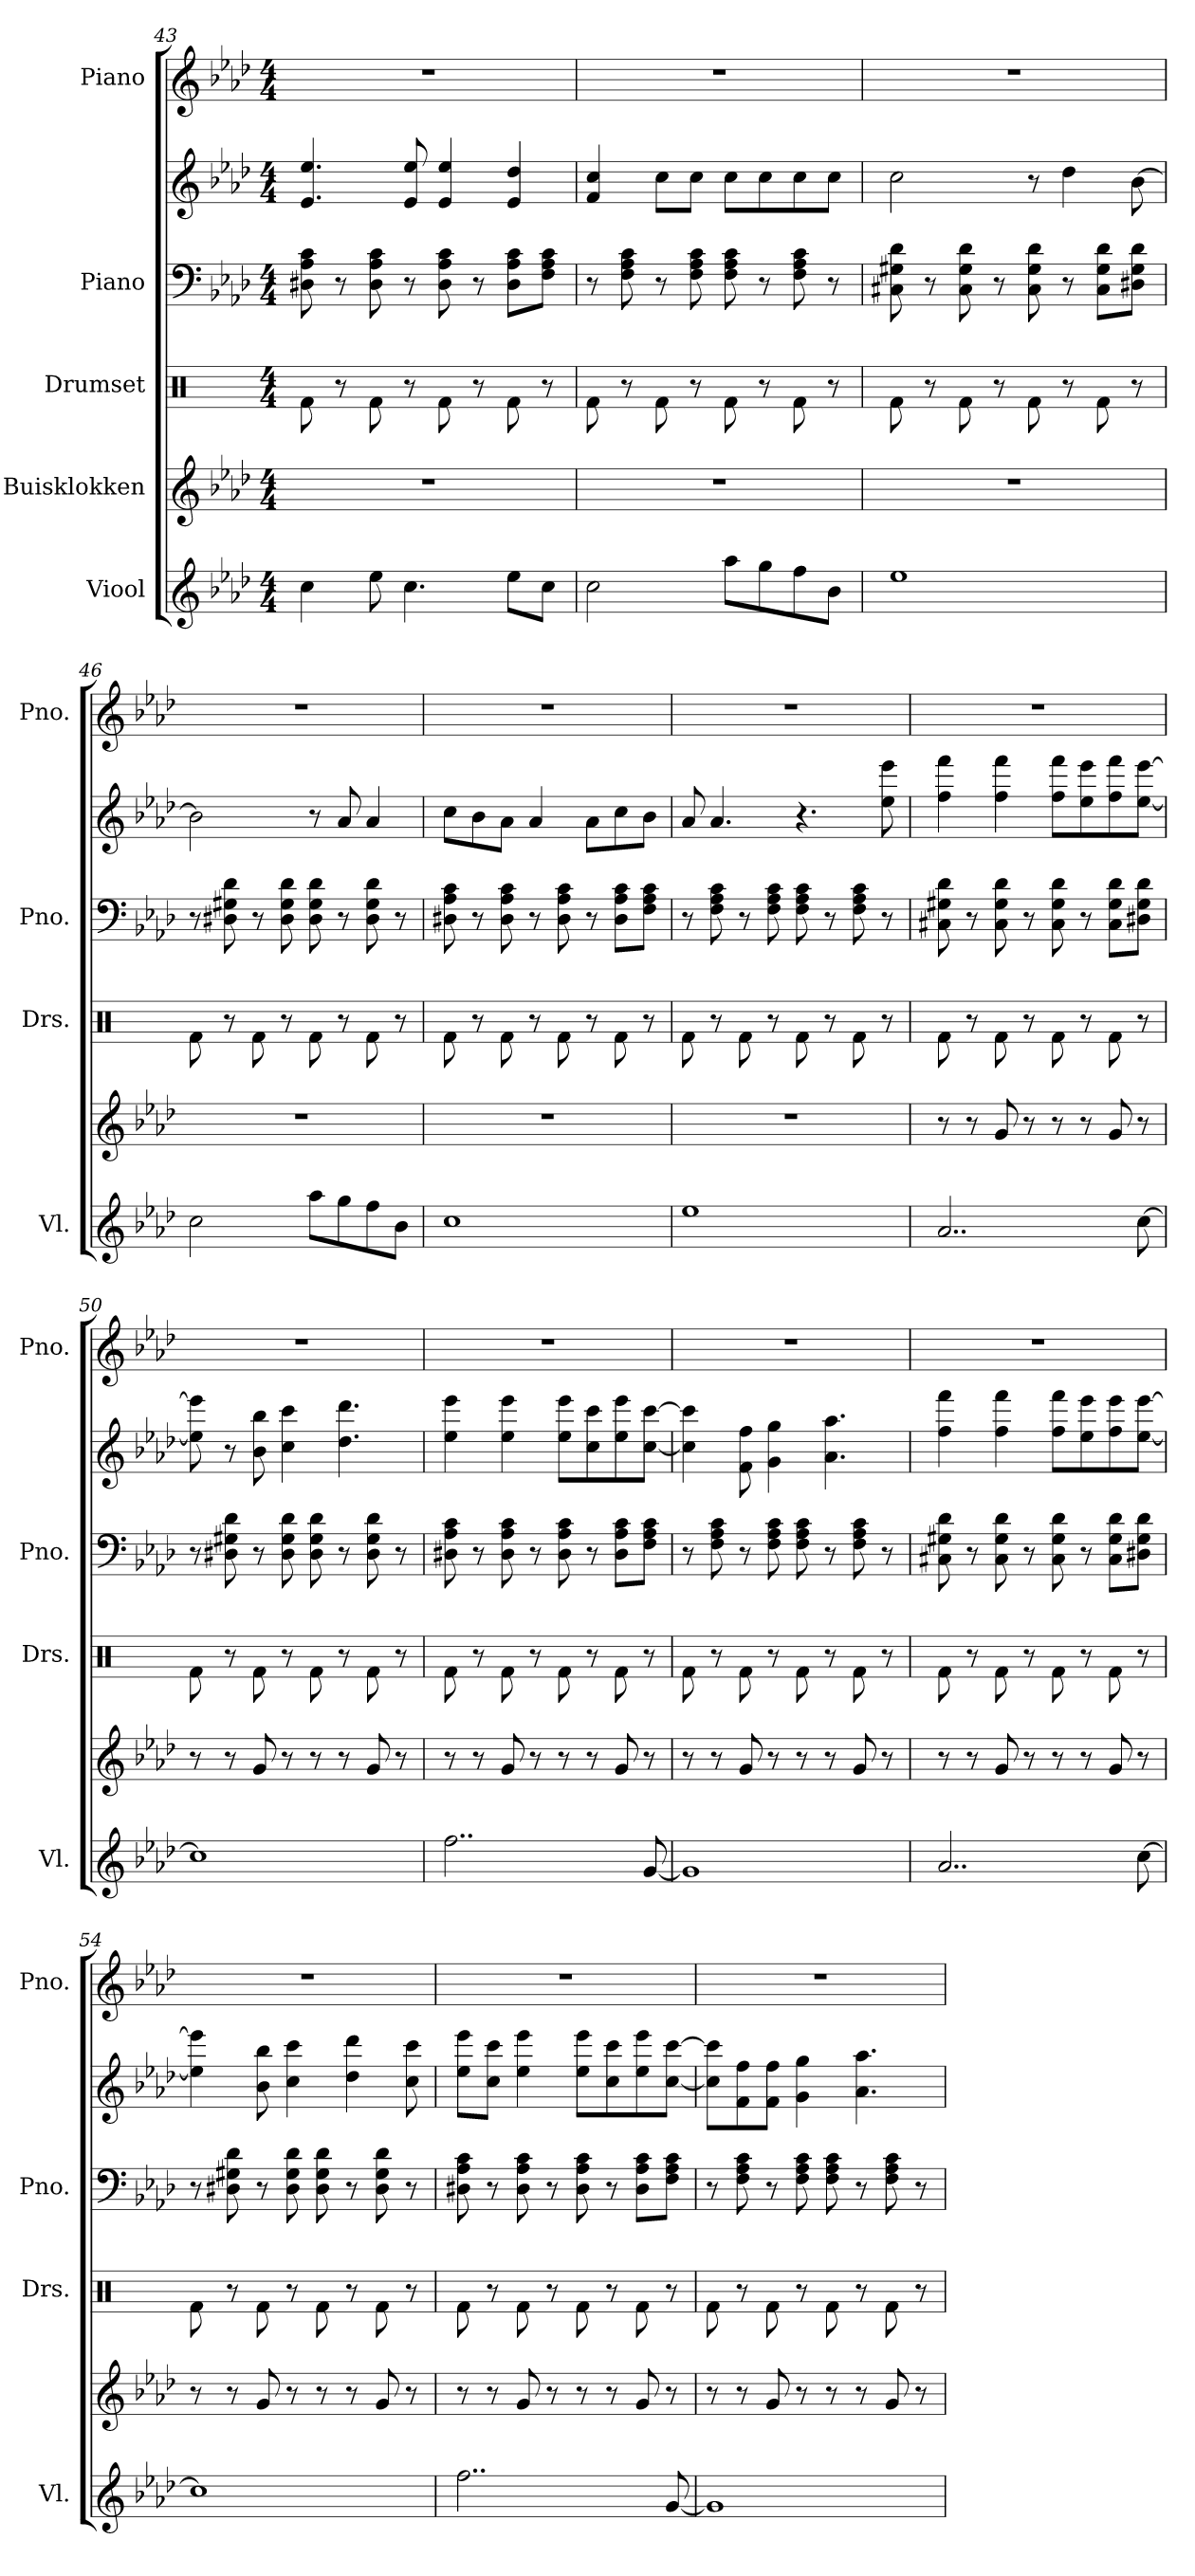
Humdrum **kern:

**kern	**kern	**kern	**kern	**kern	**kern
*part5	*part4	*part3	*part2	*part2	*part1
*staff6	*staff5	*staff4	*staff3	*staff2	*staff1
*I"Viool	*I"Buisklokken	*I"Drumset	*I"Piano	*	*I"Piano
*I'Vl.	*	*I'Drs.	*I'Pno.	*	*I'Pno.
*clefG2	*clefG2	*clefX	*clefF4	*clefG2	*clefG2
*k[b-e-a-d-]	*k[b-e-a-d-]	*k[]	*k[b-e-a-d-]	*k[b-e-a-d-]	*k[b-e-a-d-]
*M4/4	*M4/4	*M4/4	*M4/4	*M4/4	*M4/4
=43	=43	=43	=43	=43	=43
4cc\	1r	8Rf\	8D#X\ 8A-\ 8c\	4.e-/ 4.ee-/	1r
.	.	8r	8r	.	.
8ee-\	.	8Rf\	8D#\ 8A-\ 8c\	.	.
4.cc\	.	8r	8r	8e-/ 8ee-/	.
.	.	8Rf\	8D#\ 8A-\ 8c\	4e-/ 4ee-/	.
.	.	8r	8r	.	.
8ee-\L	.	8Rf\	8D#\ 8A-\ 8c\L	4e-/ 4dd-/	.
8cc\J	.	8r	8F\ 8A-\ 8c\J	.	.
=44	=44	=44	=44	=44	=44
2cc\	1r	8Rf\	8r	4f/ 4cc/	1r
.	.	8r	8F\ 8A-\ 8c\	.	.
.	.	8Rf\	8r	8cc\L	.
.	.	8r	8F\ 8A-\ 8c\	8cc\J	.
8aa-\L	.	8Rf\	8F\ 8A-\ 8c\	8cc\L	.
8gg\	.	8r	8r	8cc\	.
8ff\	.	8Rf\	8F\ 8A-\ 8c\	8cc\	.
8b-\J	.	8r	8r	8cc\J	.
!!LO:LB:g=z
=45	=45	=45	=45	=45	=45
1ee-	1r	8Rf\	8C#X\ 8G#X\ 8d-\	2cc\	1r
.	.	8r	8r	.	.
.	.	8Rf\	8C#\ 8G#\ 8d-\	.	.
.	.	8r	8r	.	.
.	.	8Rf\	8C#\ 8G#\ 8d-\	8r	.
.	.	8r	8r	4dd-\	.
.	.	8Rf\	8C#\ 8G#\ 8d-\L	.	.
.	.	8r	8D#X\ 8G#\ 8d-\J	[8b-\	.
=46	=46	=46	=46	=46	=46
2cc\	1r	8Rf\	8r	2b-\]	1r
.	.	8r	8D#X\ 8G#X\ 8d-\	.	.
.	.	8Rf\	8r	.	.
.	.	8r	8D#\ 8G#\ 8d-\	.	.
8aa-\L	.	8Rf\	8D#\ 8G#\ 8d-\	8r	.
8gg\	.	8r	8r	8a-/	.
8ff\	.	8Rf\	8D#\ 8G#\ 8d-\	4a-/	.
8b-\J	.	8r	8r	.	.
=47	=47	=47	=47	=47	=47
1cc	1r	8Rf\	8D#X\ 8A-\ 8c\	8cc\L	1r
.	.	8r	8r	8b-\	.
.	.	8Rf\	8D#\ 8A-\ 8c\	8a-\J	.
.	.	8r	8r	4a-/	.
.	.	8Rf\	8D#\ 8A-\ 8c\	.	.
.	.	8r	8r	8a-\L	.
.	.	8Rf\	8D#\ 8A-\ 8c\L	8cc\	.
.	.	8r	8F\ 8A-\ 8c\J	8b-\J	.
=48	=48	=48	=48	=48	=48
1ee-	1r	8Rf\	8r	8a-/	1r
.	.	8r	8F\ 8A-\ 8c\	4.a-/	.
.	.	8Rf\	8r	.	.
.	.	8r	8F\ 8A-\ 8c\	.	.
.	.	8Rf\	8F\ 8A-\ 8c\	4.r	.
.	.	8r	8r	.	.
.	.	8Rf\	8F\ 8A-\ 8c\	.	.
.	.	8r	8r	8ee-\ 8eee-\	.
!!LO:PB:g=z
=49	=49	=49	=49	=49	=49
2..a-/	8r	8Rf\	8C#X\ 8G#X\ 8d-\	4ff\ 4fff\	1r
.	8r	8r	8r	.	.
.	8g/	8Rf\	8C#\ 8G#\ 8d-\	4ff\ 4fff\	.
.	8r	8r	8r	.	.
.	8r	8Rf\	8C#\ 8G#\ 8d-\	8ff\ 8fff\L	.
.	8r	8r	8r	8ee-\ 8eee-\	.
.	8g/	8Rf\	8C#\ 8G#\ 8d-\L	8ff\ 8fff\	.
[8cc\	8r	8r	8D#X\ 8G#\ 8d-\J	[8ee-\ [8eee-\J	.
=50	=50	=50	=50	=50	=50
1cc]	8r	8Rf\	8r	8ee-\] 8eee-\]	1r
.	8r	8r	8D#X\ 8G#X\ 8d-\	8r	.
.	8g/	8Rf\	8r	8b-\ 8bb-\	.
.	8r	8r	8D#\ 8G#\ 8d-\	4cc\ 4ccc\	.
.	8r	8Rf\	8D#\ 8G#\ 8d-\	.	.
.	8r	8r	8r	4.dd-\ 4.ddd-\	.
.	8g/	8Rf\	8D#\ 8G#\ 8d-\	.	.
.	8r	8r	8r	.	.
=51	=51	=51	=51	=51	=51
2..ff\	8r	8Rf\	8D#X\ 8A-\ 8c\	4ee-\ 4eee-\	1r
.	8r	8r	8r	.	.
.	8g/	8Rf\	8D#\ 8A-\ 8c\	4ee-\ 4eee-\	.
.	8r	8r	8r	.	.
.	8r	8Rf\	8D#\ 8A-\ 8c\	8ee-\ 8eee-\L	.
.	8r	8r	8r	8cc\ 8ccc\	.
.	8g/	8Rf\	8D#\ 8A-\ 8c\L	8ee-\ 8eee-\	.
[8g/	8r	8r	8F\ 8A-\ 8c\J	[8cc\ [8ccc\J	.
!!LO:LB:g=z
=52	=52	=52	=52	=52	=52
1g]	8r	8Rf\	8r	4cc\] 4ccc\]	1r
.	8r	8r	8F\ 8A-\ 8c\	.	.
.	8g/	8Rf\	8r	8f\ 8ff\	.
.	8r	8r	8F\ 8A-\ 8c\	4g\ 4gg\	.
.	8r	8Rf\	8F\ 8A-\ 8c\	.	.
.	8r	8r	8r	4.a-\ 4.aa-\	.
.	8g/	8Rf\	8F\ 8A-\ 8c\	.	.
.	8r	8r	8r	.	.
=53	=53	=53	=53	=53	=53
2..a-/	8r	8Rf\	8C#X\ 8G#X\ 8d-\	4ff\ 4fff\	1r
.	8r	8r	8r	.	.
.	8g/	8Rf\	8C#\ 8G#\ 8d-\	4ff\ 4fff\	.
.	8r	8r	8r	.	.
.	8r	8Rf\	8C#\ 8G#\ 8d-\	8ff\ 8fff\L	.
.	8r	8r	8r	8ee-\ 8eee-\	.
.	8g/	8Rf\	8C#\ 8G#\ 8d-\L	8ff\ 8eee-\	.
[8cc\	8r	8r	8D#X\ 8G#\ 8d-\J	[8ee-\ [8eee-\J	.
=54	=54	=54	=54	=54	=54
1cc]	8r	8Rf\	8r	4ee-\] 4eee-\]	1r
.	8r	8r	8D#X\ 8G#X\ 8d-\	.	.
.	8g/	8Rf\	8r	8b-\ 8bb-\	.
.	8r	8r	8D#\ 8G#\ 8d-\	4cc\ 4ccc\	.
.	8r	8Rf\	8D#\ 8G#\ 8d-\	.	.
.	8r	8r	8r	4dd-\ 4ddd-\	.
.	8g/	8Rf\	8D#\ 8G#\ 8d-\	.	.
.	8r	8r	8r	8cc\ 8ccc\	.
!!LO:PB:g=z
=55	=55	=55	=55	=55	=55
2..ff\	8r	8Rf\	8D#X\ 8A-\ 8c\	8ee-\ 8eee-\L	1r
.	8r	8r	8r	8cc\ 8ccc\J	.
.	8g/	8Rf\	8D#\ 8A-\ 8c\	4ee-\ 4eee-\	.
.	8r	8r	8r	.	.
.	8r	8Rf\	8D#\ 8A-\ 8c\	8ee-\ 8eee-\L	.
.	8r	8r	8r	8cc\ 8ccc\	.
.	8g/	8Rf\	8D#\ 8A-\ 8c\L	8ee-\ 8eee-\	.
[8g/	8r	8r	8F\ 8A-\ 8c\J	[8cc\ [8ccc\J	.
=56	=56	=56	=56	=56	=56
1g]	8r	8Rf\	8r	8cc\] 8ccc\]L	1r
.	8r	8r	8F\ 8A-\ 8c\	8f\ 8ff\	.
.	8g/	8Rf\	8r	8f\ 8ff\J	.
.	8r	8r	8F\ 8A-\ 8c\	4g\ 4gg\	.
.	8r	8Rf\	8F\ 8A-\ 8c\	.	.
.	8r	8r	8r	4.a-\ 4.aa-\	.
.	8g/	8Rf\	8F\ 8A-\ 8c\	.	.
.	8r	8r	8r	.	.
=	=	=	=	=	=
*-	*-	*-	*-	*-	*-
